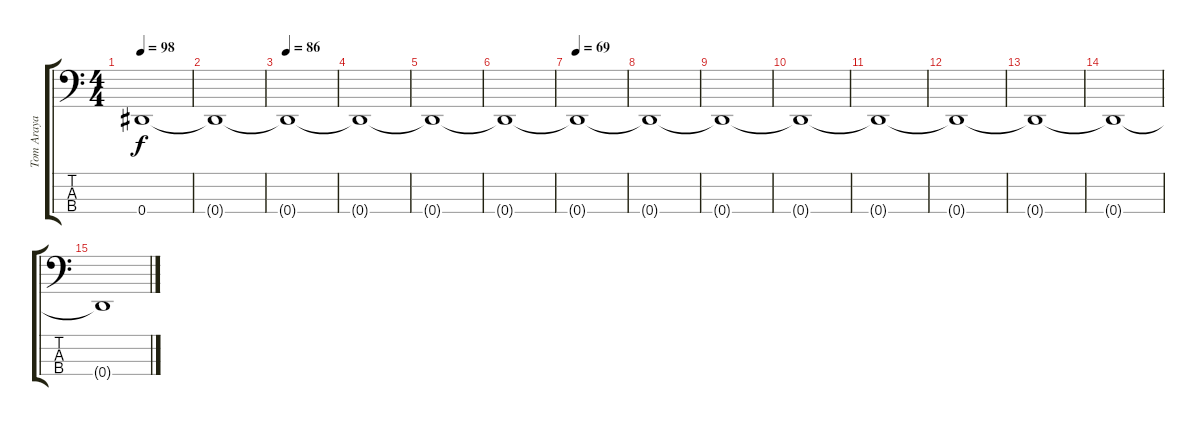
\track ("Tom Araya" "Tom Araya") {instrument electricbasspick}
\staff {score tabs}
\tuning (Gb2 Db2 Ab1 Eb1) {hide}
\ts (4 4)
\tempo 98
\clef f4
\ks c
0.4{t}.1{dy f} |
0.4{t}.1 |
\tempo 86
0.4{t}.1 |
0.4{t}.1 |
0.4{t}.1 |
0.4{t}.1 |
\tempo 69
0.4{t}.1 |
0.4{t}.1 |
0.4{t}.1 |
0.4{t}.1 |
0.4{t}.1 |
0.4{t}.1 |
0.4{t}.1 |
0.4{t}.1 |
0.4{t}.1
